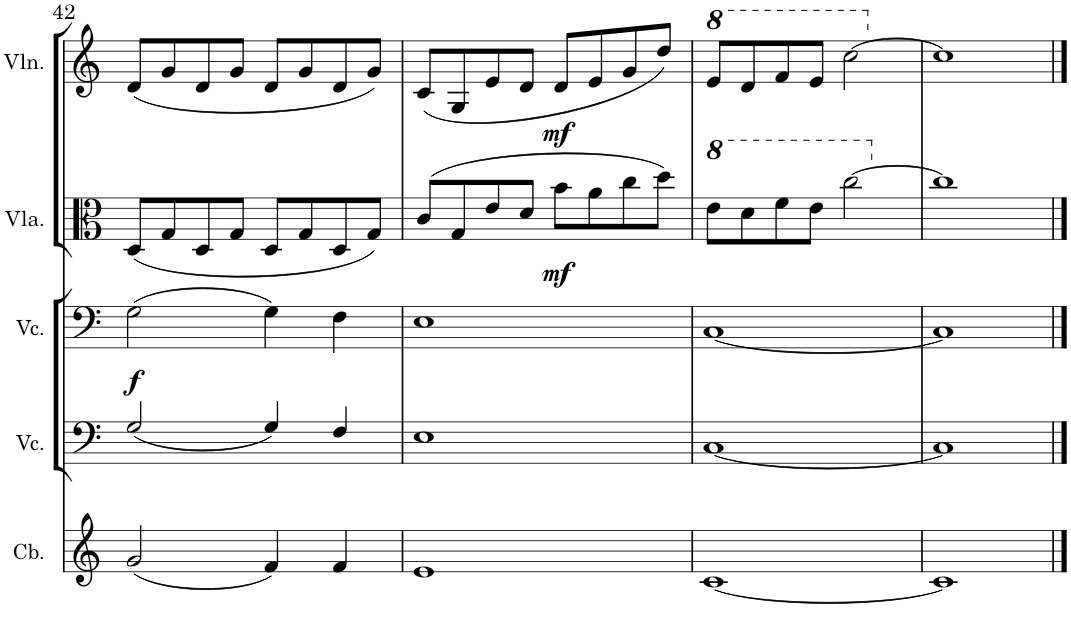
**kern	**kern	**kern	**dynam	**kern	**dynam	**kern	**dynam
*part5	*part4	*part3	*part3	*part2	*part2	*part1	*part1
*staff5	*staff4	*staff3	*staff3	*staff2	*staff2	*staff1	*staff1
*I"Contrabass	*I"Violoncello	*I"Violoncello	*	*I"Viola	*	*I"Violin	*
*I'Cb.	*I'Vc.	*I'Vc.	*	*I'Vla.	*	*I'Vln.	*
!!LO:PB:g=z
*clefG2	*clefF4	*clefF4	*	*clefC3	*	*clefG2	*
*Trd7c12	*	*	*	*	*	*	*
*k[]	*k[]	*k[]	*	*k[]	*	*k[]	*
*M4/4	*M4/4	*M4/4	*	*M4/4	*	*M4/4	*
=42	=42	=42	=42	=42	=42	=42	=42
!	!	!	!LO:DY:b	!	!	!	!
(2g/	(2G/	(2G\	f	(8D/L	.	(8d/L	.
.	.	.	.	8G/	.	8g/	.
.	.	.	.	8D/	.	8d/	.
.	.	.	.	8G/J	.	8g/J	.
4f/)	4G/)	4G\)	.	8D/L	.	8d/L	.
.	.	.	.	8G/	.	8g/	.
4f/	4F/	4F\	.	8D/	.	8d/	.
.	.	.	.	8G/J)	.	8g/J)	.
=43	=43	=43	=43	=43	=43	=43	=43
1e	1E	1E	.	(8c/L	.	(8c/L	.
.	.	.	.	8G/	.	8G/	.
.	.	.	.	8e/	.	8e/	.
.	.	.	.	8d/J	.	8d/J	.
!	!	!	!	!	!LO:DY:b	!	!LO:DY:b
.	.	.	.	8b\L	mf	8d/L	mf
.	.	.	.	8a\	.	8e/	.
.	.	.	.	8cc\	.	8g/	.
.	.	.	.	8dd\J)	.	8dd/J)	.
=44	=44	=44	=44	=44	=44	=44	=44
*	*	*	*	*8va	*	*	*
*	*	*	*	*	*	*8va	*
[1c	[1C	[1C	.	8ee\L	.	8ee/L	.
.	.	.	.	8dd\	.	8dd/	.
.	.	.	.	8ff\	.	8ff/	.
.	.	.	.	8ee\J	.	8ee/J	.
.	.	.	.	[2ccc\	.	[2ccc\	.
=45	=45	=45	=45	=45	=45	=45	=45
*	*	*	*	*X8va	*	*	*
*	*	*	*	*	*	*X8va	*
1c]	1C]	1C]	.	1cc]	.	1cc]	.
==	==	==	==	==	==	==	==
*-	*-	*-	*-	*-	*-	*-	*-
